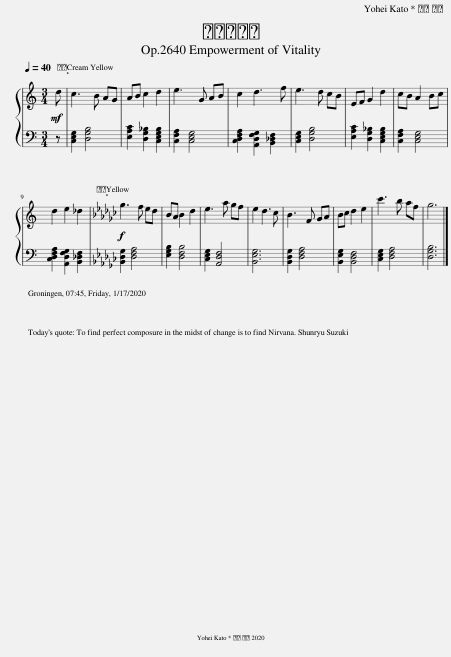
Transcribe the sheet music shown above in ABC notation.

X:1
%%score { 1 | 2 }
L:1/8
Q:1/4=40
M:3/4
I:linebreak $
K:C
V:1 treble
V:2 bass
V:1
!mf! d | c3 B AG | AB c2 d2 | e3 G AB | c2 d3 f | %5
 e3 d cB | EF G2 d2 | cB A2 Bc |$ d2 e2 _d2 |[K:Gb]!f! g3 f ed | %10
 BA B2 d2 | e3 a gf | e2 d3 c | B3 F GA | Bc d2 e2 | %15
 c'3 b af | g6 |] %17
V:2
 z | [C,E,G,]2 [D,G,B,]4 | [E,A,C]2 [D,G,_B,]2 [C,E,G,B,]2 | [C,F,A,]2 [C,E,G,]4 | [C,D,F,A,]2 [A,,D,F,G,]2 [B,,_D,F,]2 | %5
 [C,E,G,]2 [D,G,B,]4 | [E,A,C]2 [D,G,_B,]2 [C,E,G,B,]2 | [C,F,A,]2 [C,E,G,]4 |$ [C,D,F,A,]2 [A,,D,F,G,]2 [B,,_D,F,]2 |[K:Gb] [B,,D,G,]2 [D,F,A,]4 | %10
 [E,G,B,]2 [D,F,B,]4 | [C,E,G,]2 [A,,D,F,]4 | [B,,E,G,]6 | [B,,D,G,]2 [D,F,A,]4 | [B,,E,G,]2 [B,,D,F,]4 | %15
 [C,E,G,]2 [D,F,A,]4 | [D,G,B,]6 |] %17
